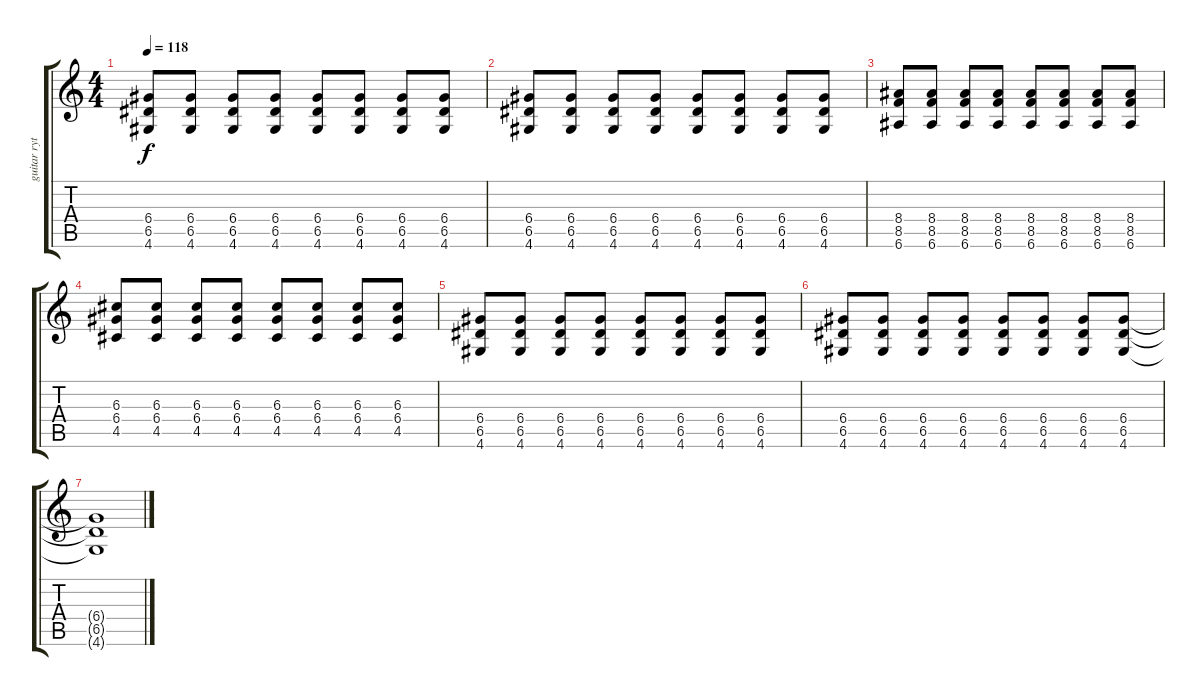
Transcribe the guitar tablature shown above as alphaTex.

\track ("guitar rythmik" "guitar ryt") {instrument distortionguitar}
\staff {score tabs}
\tuning (E4 B3 G3 D3 A2 E2) {hide}
\ts (4 4)
\tempo 118
\clef g2
\ks c
(6.4 6.5 4.6).8{dy f} (6.4 6.5 4.6).8 (6.4 6.5 4.6).8 (6.4 6.5 4.6).8 (6.4 6.5 4.6).8 (6.4 6.5 4.6).8 (6.4 6.5 4.6).8 (6.4 6.5 4.6).8 |
(6.4 6.5 4.6).8 (6.4 6.5 4.6).8 (6.4 6.5 4.6).8 (6.4 6.5 4.6).8 (6.4 6.5 4.6).8 (6.4 6.5 4.6).8 (6.4 6.5 4.6).8 (6.4 6.5 4.6).8 |
(8.4 8.5 6.6).8 (8.4 8.5 6.6).8 (8.4 8.5 6.6).8 (8.4 8.5 6.6).8 (8.4 8.5 6.6).8 (8.4 8.5 6.6).8 (8.4 8.5 6.6).8 (8.4 8.5 6.6).8 |
(6.3 6.4 4.5).8 (6.3 6.4 4.5).8 (6.3 6.4 4.5).8 (6.3 6.4 4.5).8 (6.3 6.4 4.5).8 (6.3 6.4 4.5).8 (6.3 6.4 4.5).8 (6.3 6.4 4.5).8 |
(6.4 6.5 4.6).8 (6.4 6.5 4.6).8 (6.4 6.5 4.6).8 (6.4 6.5 4.6).8 (6.4 6.5 4.6).8 (6.4 6.5 4.6).8 (6.4 6.5 4.6).8 (6.4 6.5 4.6).8 |
(6.4 6.5 4.6).8 (6.4 6.5 4.6).8 (6.4 6.5 4.6).8 (6.4 6.5 4.6).8 (6.4 6.5 4.6).8 (6.4 6.5 4.6).8 (6.4 6.5 4.6).8 (6.4 6.5 4.6).8 |
(6.4{t} 6.5{t} 4.6{t}).1{volume 0}
